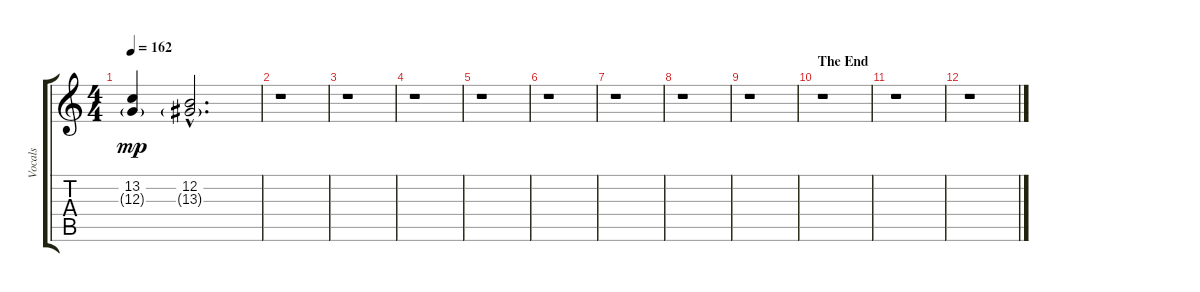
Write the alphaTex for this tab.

\track ("Vocals" "Vocals") {instrument lead2sawtooth}
\staff {score tabs}
\tuning (E4 B3 G3 D3 A2 E2) {hide}
\ts (4 4)
\tempo 162
\clef g2
\ks c
(13.2 12.3{g}).4{dy mp} (12.2{hac} 13.3{g hac}).2{d} |
r.1 |
\section ("" "")
r.1 |
r.1 |
r.1 |
r.1 |
r.1 |
r.1 |
r.1 |
\section ("" "The End")
r.1 |
r.1 |
r.1
